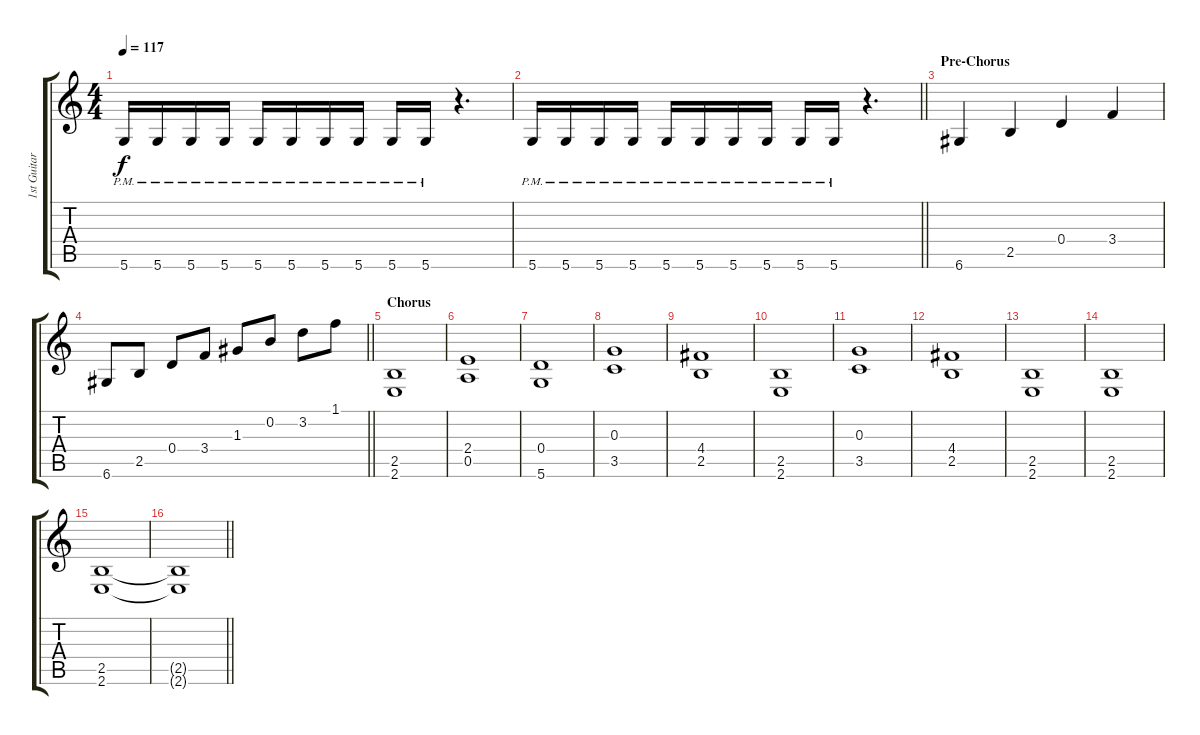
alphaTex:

\track ("1st Guitar" "1st Guitar") {instrument electricguitarjazz}
\staff {score tabs}
\tuning (E4 B3 G3 D3 A2 D2) {hide}
\ts (4 4)
\tempo 117
\clef g2
\ks c
5.6{pm}.16{dy f} 5.6{pm}.16 5.6{pm}.16 5.6{pm}.16 5.6{pm}.16 5.6{pm}.16 5.6{pm}.16 5.6{pm}.16 5.6{pm}.16 5.6{pm}.16 r.4{d} |
\barLineRight lightlight
5.6{pm}.16 5.6{pm}.16 5.6{pm}.16 5.6{pm}.16 5.6{pm}.16 5.6{pm}.16 5.6{pm}.16 5.6{pm}.16 5.6{pm}.16 5.6{pm}.16 r.4{d} |
\section ("" "Pre-Chorus")
6.6.4 2.5.4 0.4.4 3.4.4 |
\barLineRight lightlight
6.6.8 2.5.8 0.4.8 3.4.8 1.3.8 0.2.8 3.2.8 1.1.8 |
\section ("" "Chorus")
(2.5 2.6).1 |
(2.4 0.5).1 |
(0.4 5.6).1 |
(0.3 3.5).1 |
(4.4 2.5).1 |
(2.5 2.6).1 |
(0.3 3.5).1 |
(4.4 2.5).1 |
(2.5 2.6).1 |
(2.5 2.6).1 |
(2.5 2.6).1 |
\barLineRight lightlight
(2.5{t} 2.6{t}).1
